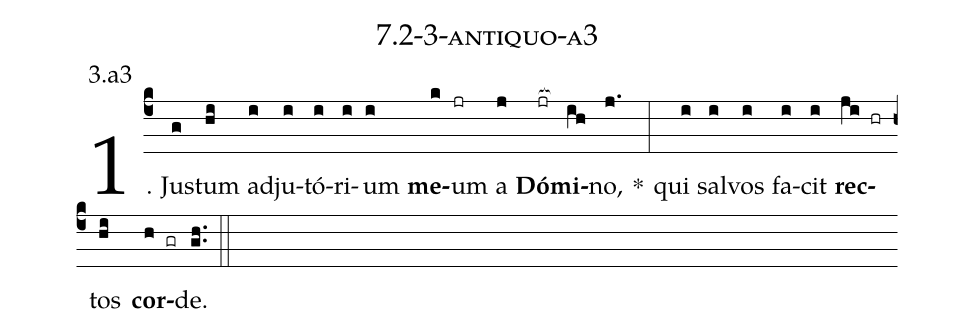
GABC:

name: 7.2-3-antiquo-a3;
annotation: 3.a3;
%%
(c4)1. Jus(g)tum(hi) ad(i)ju(i)tó(i)ri(i)um(i) <b>me</b>(k)um(jr) a(j) <b>Dó</b>(jr[ocb:1{])<b>mi</b>(ih[ocb:0}])no,(j.) *(:) qui(i) sal(i)vos(i) fa(i)cit(i) <b>rec</b>(ji hr)tos(hi) <b>cor</b>(h gr)de.(gh..) (::)
